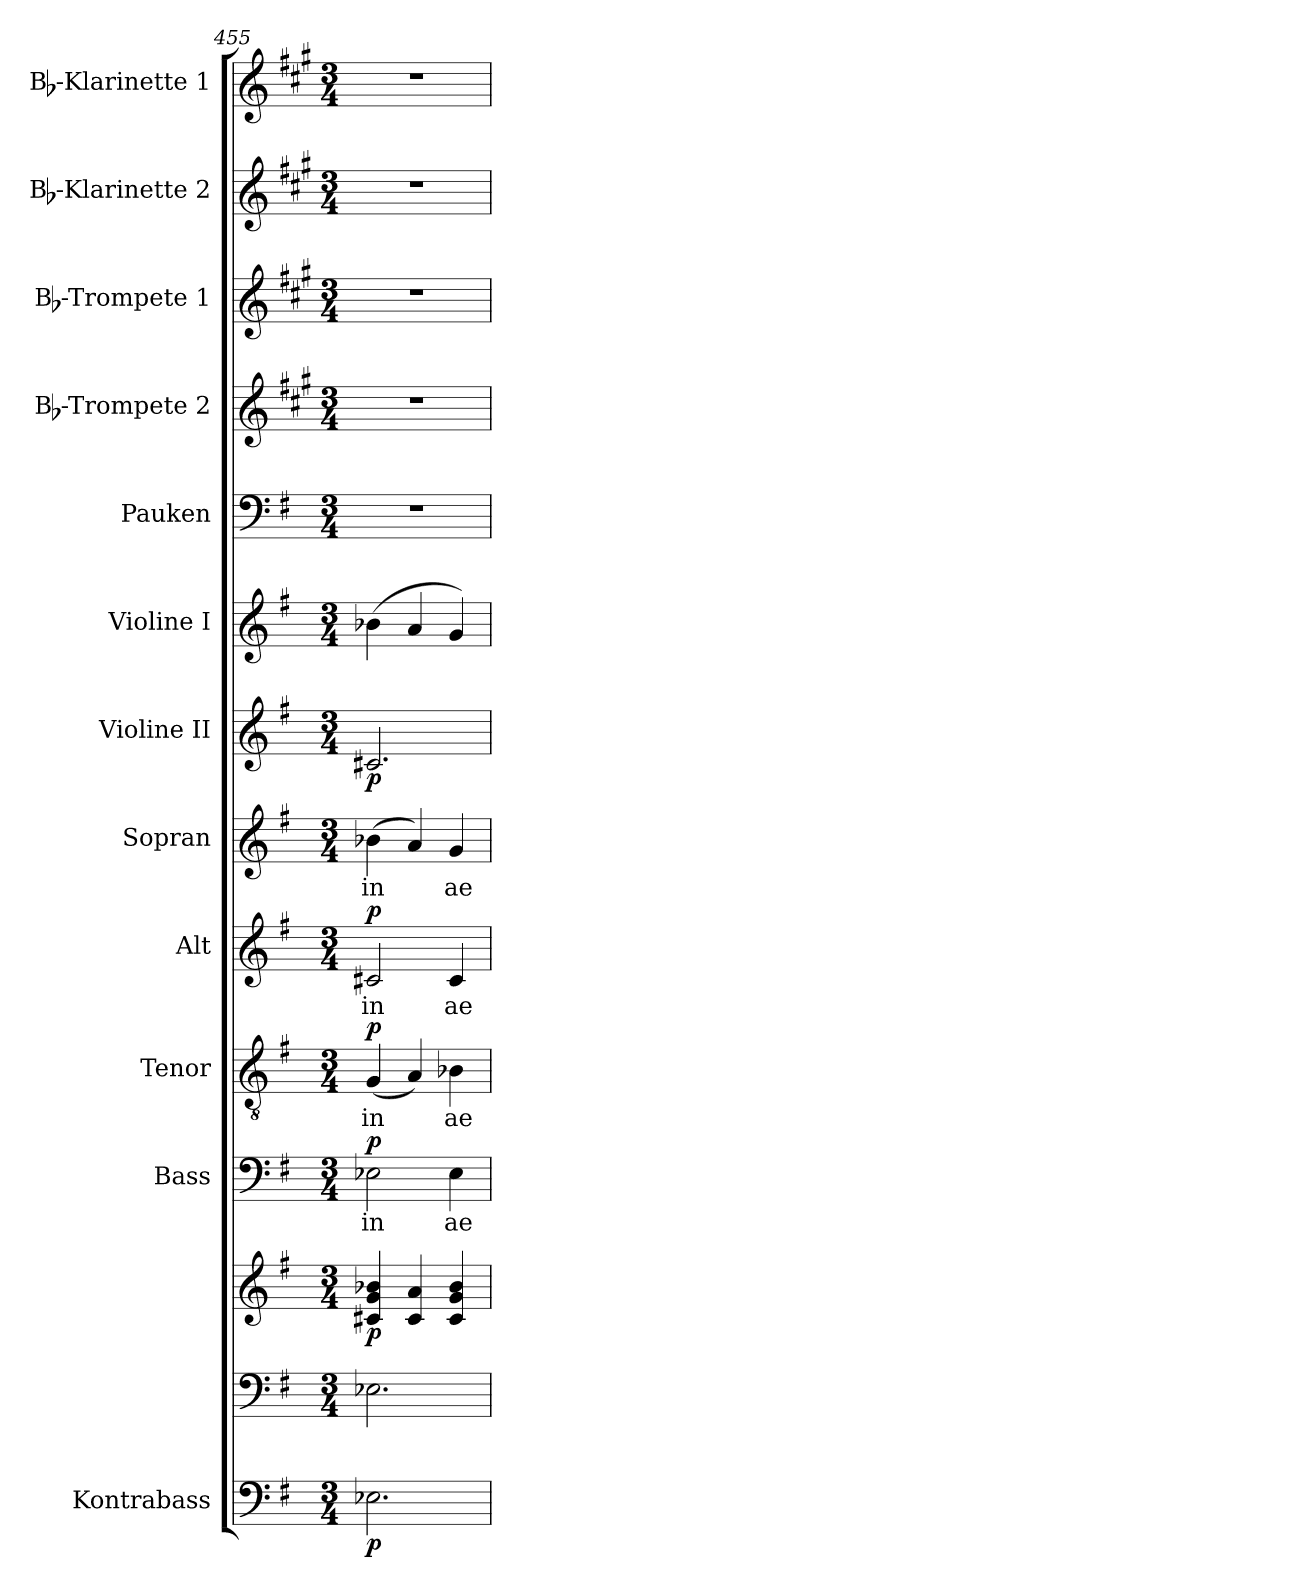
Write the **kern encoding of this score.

**kern	**dynam	**kern	**kern	**dynam	**kern	**text	**dynam	**kern	**text	**dynam	**kern	**text	**dynam	**kern	**text	**kern	**dynam	**kern	**kern	**kern	**kern	**kern	**kern
*part13	*part13	*part12	*part12	*part12	*part11	*part11	*part11	*part10	*part10	*part10	*part9	*part9	*part9	*part8	*part8	*part7	*part7	*part6	*part5	*part4	*part3	*part2	*part1
*staff14	*staff14	*staff13	*staff12	*staff12/13	*staff11	*staff11	*staff11	*staff10	*staff10	*staff10	*staff9	*staff9	*staff9	*staff8	*staff8	*staff7	*staff7	*staff6	*staff5	*staff4	*staff3	*staff2	*staff1
*I"Kontrabass	*	*	*	*	*I"Bass	*	*	*I"Tenor	*	*	*I"Alt	*	*	*I"Sopran	*	*I"Violine II	*	*I"Violine I	*I"Pauken	*I"Bb-Trompete 2	*I"Bb-Trompete 1	*I"Bb-Klarinette 2	*I"Bb-Klarinette 1
*I'Kb.	*	*	*	*	*I'B.	*	*	*I'T.	*	*	*I'A.	*	*	*I'S.	*	*I'Vl. II	*	*I'Vl. I	*I'Pk.	*I'Bb Trp. 2	*I'Bb Trp. 1	*I'Bb Kl. 2	*I'Bb Kl. 1
*clefF4	*	*clefF4	*clefG2	*	*clefF4	*	*	*clefGv2	*	*	*clefG2	*	*	*clefG2	*	*clefG2	*	*clefG2	*clefF4	*clefG2	*clefG2	*clefG2	*clefG2
*ITrd7c12	*	*	*	*	*	*	*	*	*	*	*	*	*	*	*	*	*	*	*	*ITrd1c2	*ITrd1c2	*ITrd1c2	*ITrd1c2
*k[f#]	*	*k[f#]	*k[f#]	*	*k[f#]	*	*	*k[f#]	*	*	*k[f#]	*	*	*k[f#]	*	*k[f#]	*	*k[f#]	*k[f#]	*k[f#]	*k[f#]	*k[f#]	*k[f#]
*G:	*	*G:	*G:	*	*G:	*	*	*G:	*	*	*G:	*	*	*G:	*	*G:	*	*G:	*G:	*G:	*G:	*G:	*G:
*M3/4	*	*M3/4	*M3/4	*	*M3/4	*	*	*M3/4	*	*	*M3/4	*	*	*M3/4	*	*M3/4	*	*M3/4	*M3/4	*M3/4	*M3/4	*M3/4	*M3/4
=455	=455	=455	=455	=455	=455	=455	=455	=455	=455	=455	=455	=455	=455	=455	=455	=455	=455	=455	=455	=455	=455	=455	=455
!	!LO:DY:b	!	!	!LO:DY:b	!	!LO:LY:b	!LO:DY:a	!	!LO:LY:b	!LO:DY:a	!	!LO:LY:b	!LO:DY:a	!	!LO:LY:b	!	!LO:DY:b	!	!	!	!	!	!
2.EE-X\	p	2.E-X\	4c#X/ 4g/ 4b-X/	p	2E-X\	in	p	(<4G/	in	p	2c#X/	in	p	(>4b-X\	in	2.c#X/	p	(>4b-X\	2.r	2.r	2.r	2.r	2.r
.	.	.	4c#/ 4a/	.	.	.	.	4A/)	.	.	.	.	.	4a/)	.	.	.	4a/	.	.	.	.	.
!	!	!	!	!	!	!LO:LY:b	!	!	!LO:LY:b	!	!	!LO:LY:b	!	!	!LO:LY:b	!	!	!	!	!	!	!	!
.	.	.	4c#/ 4g/ 4b-/	.	4E-\	ae-	.	4B-X\	ae-	.	4c#/	ae-	.	4g/	ae-	.	.	4g/)	.	.	.	.	.
=	=	=	=	=	=	=	=	=	=	=	=	=	=	=	=	=	=	=	=	=	=	=	=
*-	*-	*-	*-	*-	*-	*-	*-	*-	*-	*-	*-	*-	*-	*-	*-	*-	*-	*-	*-	*-	*-	*-	*-
